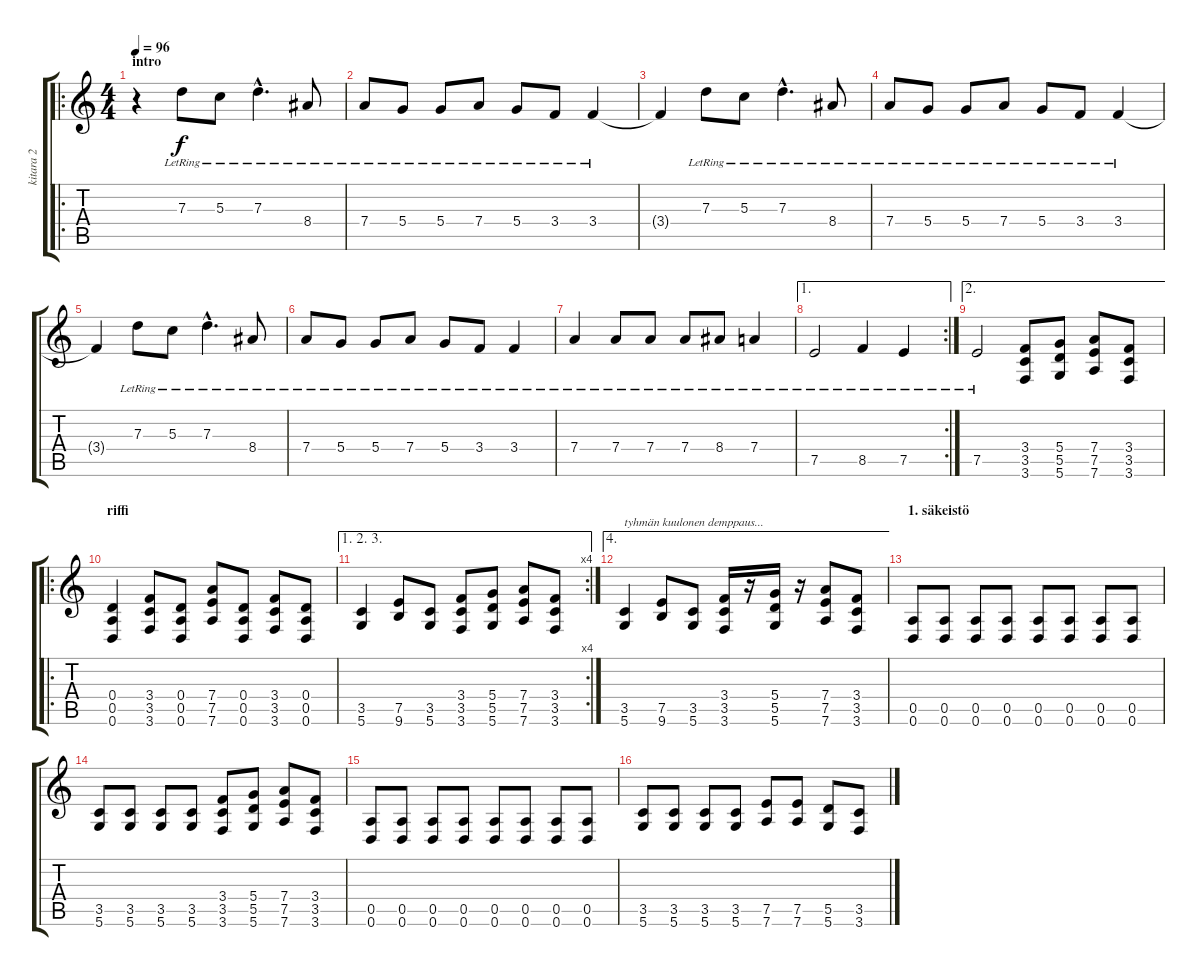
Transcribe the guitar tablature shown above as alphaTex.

\track ("kitara 2" "kitara 2") {instrument acousticguitarsteel}
\staff {score tabs}
\tuning (E4 B3 G3 D3 A2 D2) {hide}
\ro
\ts (4 4)
\section ("" "intro")
\tempo 96
\clef g2
\ks c
r.4{dy f instrument acousticguitarsteel} 7.3{lr}.8 5.3{lr}.8 7.3{hac lr}.4{d} 8.4{lr}.8 |
7.4{lr}.8 5.4{lr}.8 5.4{lr}.8 7.4{lr}.8 5.4{lr}.8 3.4{lr}.8 3.4{lr}.4 |
3.4{t}.4 7.3{lr}.8 5.3{lr}.8 7.3{hac lr}.4{d} 8.4{lr}.8 |
7.4{lr}.8 5.4{lr}.8 5.4{lr}.8 7.4{lr}.8 5.4{lr}.8 3.4{lr}.8 3.4{lr}.4 |
3.4{t}.4 7.3{lr}.8 5.3{lr}.8 7.3{hac lr}.4{d} 8.4{lr}.8 |
7.4{lr}.8 5.4{lr}.8 5.4{lr}.8 7.4{lr}.8 5.4{lr}.8 3.4{lr}.8 3.4{lr}.4 |
7.4{lr}.4 7.4{lr}.8 7.4{lr}.8 7.4{lr}.8 8.4{lr}.8 7.4{lr}.4 |
\ae 1
\rc 2
7.5{lr}.2 8.5{lr}.4 7.5{lr}.4 |
\ae 2
7.5{lr}.2 (3.4 3.5 3.6).8{instrument distortionguitar} (5.4 5.5 5.6).8 (7.4 7.5 7.6).8 (3.4 3.5 3.6).8 |
\ro
\section ("" "riffi")
(0.4 0.5 0.6).4 (3.4 3.5 3.6).8 (0.4 0.5 0.6).8 (7.4 7.5 7.6).8 (0.4 0.5 0.6).8 (3.4 3.5 3.6).8 (0.4 0.5 0.6).8 |
\ae (1 2 3)
\rc 4
(3.5 5.6).4 (7.5 9.6).8 (3.5 5.6).8 (3.4 3.5 3.6).8 (5.4 5.5 5.6).8 (7.4 7.5 7.6).8 (3.4 3.5 3.6).8 |
\ae 4
(3.5 5.6).4{txt "tyhmän kuulonen demppaus..."} (7.5 9.6).8 (3.5 5.6).8 (3.4 3.5 3.6).16 r.16 (5.4 5.5 5.6).16 r.16 (7.4 7.5 7.6).8 (3.4 3.5 3.6).8 |
\section ("" "1. säkeistö")
(0.5 0.6).8{balance 16 instrument distortionguitar} (0.5 0.6).8 (0.5 0.6).8 (0.5 0.6).8 (0.5 0.6).8 (0.5 0.6).8 (0.5 0.6).8 (0.5 0.6).8 |
(3.5 5.6).8 (3.5 5.6).8 (3.5 5.6).8 (3.5 5.6).8 (3.4 3.5 3.6).8 (5.4 5.5 5.6).8 (7.4 7.5 7.6).8 (3.4 3.5 3.6).8 |
(0.5 0.6).8 (0.5 0.6).8 (0.5 0.6).8 (0.5 0.6).8 (0.5 0.6).8 (0.5 0.6).8 (0.5 0.6).8 (0.5 0.6).8 |
(3.5 5.6).8 (3.5 5.6).8 (3.5 5.6).8 (3.5 5.6).8 (7.5 7.6).8 (7.5 7.6).8 (5.5 5.6).8 (3.5 3.6).8
